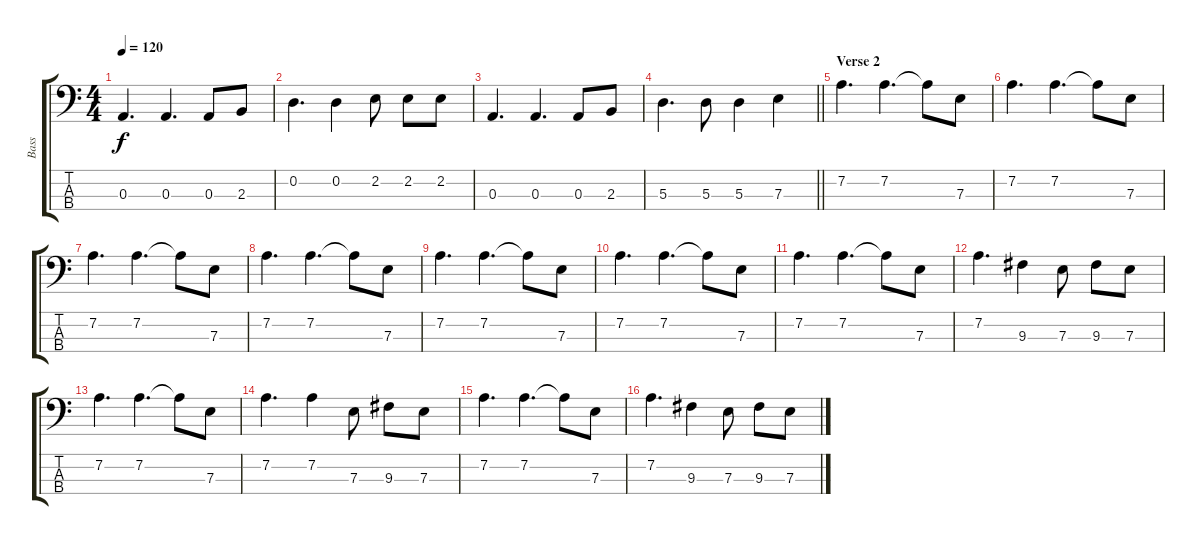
\track ("Bass" "Bass") {instrument electricbassfinger}
\staff {score tabs}
\tuning (G2 D2 A1 E1) {hide}
\ts (4 4)
\tempo 120
\clef f4
\ks c
0.3.4{d dy f} 0.3.4{d} 0.3.8 2.3.8 |
0.2.4{d} 0.2.4 2.2.8 2.2.8 2.2.8 |
0.3.4{d} 0.3.4{d} 0.3.8 2.3.8 |
\barLineRight lightlight
5.3.4{d} 5.3.8 5.3.4 7.3.4 |
\section ("" "Verse 2")
7.2.4{d} 7.2.4{d} 7.2{t}.8 7.3.8 |
7.2.4{d} 7.2.4{d} 7.2{t}.8 7.3.8 |
7.2.4{d} 7.2.4{d} 7.2{t}.8 7.3.8 |
7.2.4{d} 7.2.4{d} 7.2{t}.8 7.3.8 |
7.2.4{d} 7.2.4{d} 7.2{t}.8 7.3.8 |
7.2.4{d} 7.2.4{d} 7.2{t}.8 7.3.8 |
7.2.4{d} 7.2.4{d} 7.2{t}.8 7.3.8 |
7.2.4{d} 9.3.4 7.3.8 9.3.8 7.3.8 |
7.2.4{d} 7.2.4{d} 7.2{t}.8 7.3.8 |
7.2.4{d} 7.2.4 7.3.8 9.3.8 7.3.8 |
7.2.4{d} 7.2.4{d} 7.2{t}.8 7.3.8 |
7.2.4{d} 9.3.4 7.3.8 9.3.8 7.3.8
